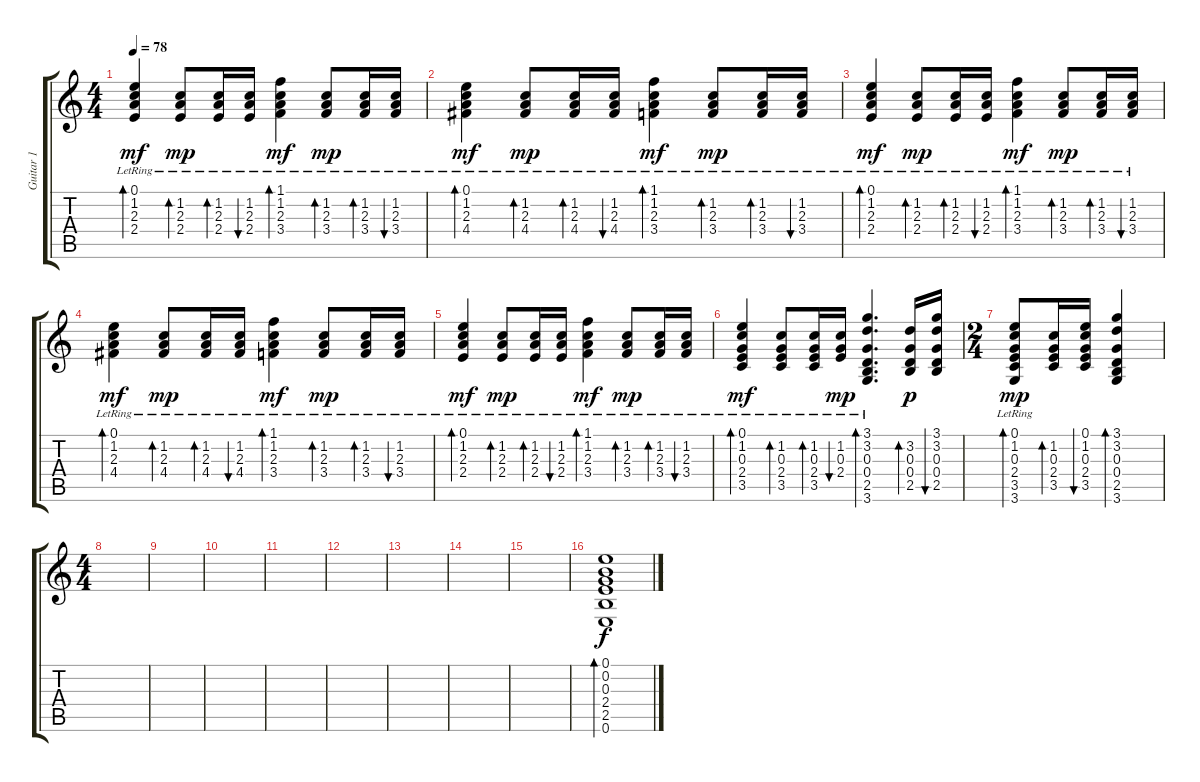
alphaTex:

\track ("Guitar 1" "Guitar 1") {instrument acousticguitarsteel}
\staff {score tabs}
\tuning (E4 B3 G3 D3 A2 E2) {hide}
\ts (4 4)
\tempo 78
\clef g2
\ks c
(0.1{lr} 1.2{lr} 2.3{lr} 2.4{lr}).4{bd 30 dy mf} (1.2{lr} 2.3{lr} 2.4{lr}).8{bd 30 dy mp} (1.2{lr} 2.3{lr} 2.4{lr}).16{bd 30} (1.2{lr} 2.3{lr} 2.4{lr}).16{bu 30} (1.1{lr} 1.2{lr} 2.3{lr} 3.4{lr}).4{bd 30 dy mf} (1.2{lr} 2.3{lr} 3.4{lr}).8{bd 30 dy mp} (1.2{lr} 2.3{lr} 3.4{lr}).16{bd 30} (1.2{lr} 2.3{lr} 3.4{lr}).16{bu 30} |
(0.1{lr} 1.2{lr} 2.3{lr} 4.4{lr}).4{bd 30 dy mf} (1.2{lr} 2.3{lr} 4.4{lr}).8{bd 30 dy mp} (1.2{lr} 2.3{lr} 4.4{lr}).16{bd 30} (1.2{lr} 2.3{lr} 4.4{lr}).16{bu 30} (1.1{lr} 1.2{lr} 2.3{lr} 3.4{lr}).4{bd 30 dy mf} (1.2{lr} 2.3{lr} 3.4{lr}).8{bd 30 dy mp} (1.2{lr} 2.3{lr} 3.4{lr}).16{bd 30} (1.2{lr} 2.3{lr} 3.4{lr}).16{bu 30} |
(0.1{lr} 1.2{lr} 2.3{lr} 2.4{lr}).4{bd 30 dy mf} (1.2{lr} 2.3{lr} 2.4{lr}).8{bd 30 dy mp} (1.2{lr} 2.3{lr} 2.4{lr}).16{bd 30} (1.2{lr} 2.3{lr} 2.4{lr}).16{bu 30} (1.1{lr} 1.2{lr} 2.3{lr} 3.4{lr}).4{bd 30 dy mf} (1.2{lr} 2.3{lr} 3.4{lr}).8{bd 30 dy mp} (1.2{lr} 2.3{lr} 3.4{lr}).16{bd 30} (1.2{lr} 2.3{lr} 3.4{lr}).16{bu 30} |
(0.1{lr} 1.2{lr} 2.3{lr} 4.4{lr}).4{bd 30 dy mf} (1.2{lr} 2.3{lr} 4.4{lr}).8{bd 30 dy mp} (1.2{lr} 2.3{lr} 4.4{lr}).16{bd 30} (1.2{lr} 2.3{lr} 4.4{lr}).16{bu 30} (1.1{lr} 1.2{lr} 2.3{lr} 3.4{lr}).4{bd 30 dy mf} (1.2{lr} 2.3{lr} 3.4{lr}).8{bd 30 dy mp} (1.2{lr} 2.3{lr} 3.4{lr}).16{bd 30} (1.2{lr} 2.3{lr} 3.4{lr}).16{bu 30} |
(0.1{lr} 1.2{lr} 2.3{lr} 2.4{lr}).4{bd 30 dy mf} (1.2{lr} 2.3{lr} 2.4{lr}).8{bd 30 dy mp} (1.2{lr} 2.3{lr} 2.4{lr}).16{bd 30} (1.2{lr} 2.3{lr} 2.4{lr}).16{bu 30} (1.1{lr} 1.2{lr} 2.3{lr} 3.4{lr}).4{bd 30 dy mf} (1.2{lr} 2.3{lr} 3.4{lr}).8{bd 30 dy mp} (1.2{lr} 2.3{lr} 3.4{lr}).16{bd 30} (1.2{lr} 2.3{lr} 3.4{lr}).16{bu 30} |
(0.1{lr} 1.2{lr} 0.3{lr} 2.4{lr} 3.5).4{bd 30 dy mf} (1.2{lr} 0.3{lr} 2.4{lr} 3.5).8{bd 30} (1.2{lr} 0.3{lr} 2.4{lr} 3.5).16{bd 30} (1.2{lr} 0.3{lr} 2.4{lr}).16{bu 30 dy mp} (3.1{lr} 3.2{lr} 0.3{lr} 0.4{lr} 2.5 3.6).4{d bd 30} (3.2 0.3 0.4 2.5).16{bd 30 dy p} (3.1 3.2 0.3 0.4 2.5).16{bu 30} |
\ts (2 4)
(0.1{lr} 1.2{lr} 0.3{lr} 2.4{lr} 3.5 3.6).8{bd 30 dy mp} (1.2 0.3 2.4 3.5).16{bd 30} (0.1 1.2 0.3 2.4 3.5).16{bu 30} (3.1 3.2 0.3 0.4 2.5 3.6).4{bd 30} |
\ts (4 4)
|
|
|
|
|
|
|
|
(0.1 0.2 0.3 2.4 2.5 0.6).1{bd 120 dy f}
